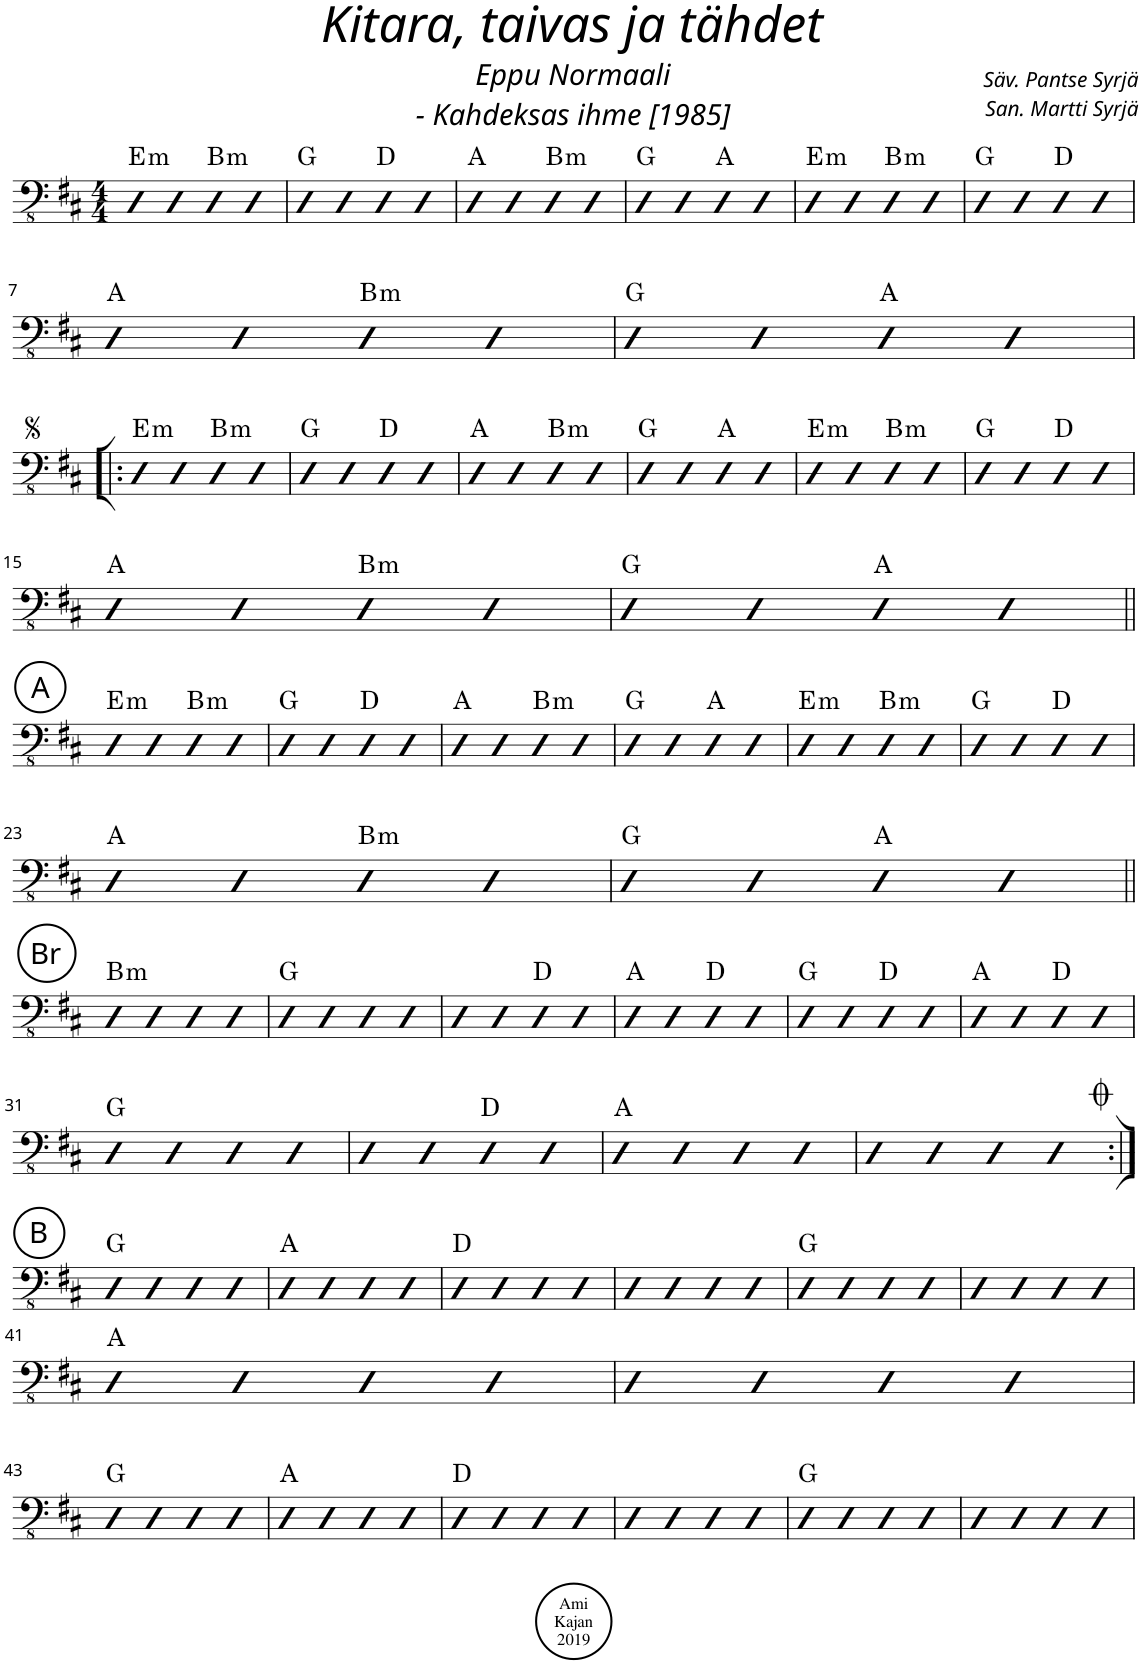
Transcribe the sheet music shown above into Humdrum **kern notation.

**kern	**harte
*part1	*part1
*staff1	*
*I"Acoustic Bass	*
*I'Bass	*
*clefFv4	*
*k[f#c#]	*
*M4/4	*
=1	=1
!	!LO:H:kt=m
4DD	E:min
4DD	.
!	!LO:H:kt=m
4DD	B:min
4DD	.
=2	=2
4DD	G:maj
4DD	.
4DD	D:maj
4DD	.
=3	=3
4DD	A:maj
4DD	.
!	!LO:H:kt=m
4DD	B:min
4DD	.
=4	=4
4DD	G:maj
4DD	.
4DD	A:maj
4DD	.
=5	=5
!	!LO:H:kt=m
4DD	E:min
4DD	.
!	!LO:H:kt=m
4DD	B:min
4DD	.
=6	=6
4DD	G:maj
4DD	.
4DD	D:maj
4DD	.
!!LO:LB:g=z
=7	=7
4DD	A:maj
4DD	.
!	!LO:H:kt=m
4DD	B:min
4DD	.
=8	=8
4DD	G:maj
4DD	.
4DD	A:maj
4DD	.
!!LO:LB:g=z
=9!|:	=9!|:
!	!LO:H:kt=m
4DD	E:min
4DD	.
!	!LO:H:kt=m
4DD	B:min
4DD	.
=10	=10
4DD	G:maj
4DD	.
4DD	D:maj
4DD	.
=11	=11
4DD	A:maj
4DD	.
!	!LO:H:kt=m
4DD	B:min
4DD	.
=12	=12
4DD	G:maj
4DD	.
4DD	A:maj
4DD	.
=13	=13
!	!LO:H:kt=m
4DD	E:min
4DD	.
!	!LO:H:kt=m
4DD	B:min
4DD	.
=14	=14
4DD	G:maj
4DD	.
4DD	D:maj
4DD	.
!!LO:LB:g=z
=15	=15
4DD	A:maj
4DD	.
!	!LO:H:kt=m
4DD	B:min
4DD	.
=16	=16
4DD	G:maj
4DD	.
4DD	A:maj
4DD	.
!!LO:LB:g=z
!!LO:REH:place=s1:a:cj:enc=circle:fs=14:t=A
=17||	=17||
!	!LO:H:kt=m
4DD	E:min
4DD	.
!	!LO:H:kt=m
4DD	B:min
4DD	.
=18	=18
4DD	G:maj
4DD	.
4DD	D:maj
4DD	.
=19	=19
4DD	A:maj
4DD	.
!	!LO:H:kt=m
4DD	B:min
4DD	.
=20	=20
4DD	G:maj
4DD	.
4DD	A:maj
4DD	.
=21	=21
!	!LO:H:kt=m
4DD	E:min
4DD	.
!	!LO:H:kt=m
4DD	B:min
4DD	.
=22	=22
4DD	G:maj
4DD	.
4DD	D:maj
4DD	.
!!LO:LB:g=z
=23	=23
4DD	A:maj
4DD	.
!	!LO:H:kt=m
4DD	B:min
4DD	.
=24	=24
4DD	G:maj
4DD	.
4DD	A:maj
4DD	.
!!LO:LB:g=z
!!LO:REH:place=s1:a:cj:enc=circle:fs=14:t=Br
=25||	=25||
!	!LO:H:kt=m
4DD	B:min
4DD	.
4DD	.
4DD	.
=26	=26
4DD	G:maj
4DD	.
4DD	.
4DD	.
=27	=27
4DD	.
4DD	.
4DD	D:maj
4DD	.
=28	=28
4DD	A:maj
4DD	.
4DD	D:maj
4DD	.
=29	=29
4DD	G:maj
4DD	.
4DD	D:maj
4DD	.
=30	=30
4DD	A:maj
4DD	.
4DD	D:maj
4DD	.
!!LO:LB:g=z
=31	=31
4DD	G:maj
4DD	.
4DD	.
4DD	.
=32	=32
4DD	.
4DD	.
4DD	D:maj
4DD	.
=33	=33
4DD	A:maj
4DD	.
4DD	.
4DD	.
=34	=34
4DD	.
4DD	.
4DD	.
4DD	.
!LO:TX:a:t=<i/><font size="27"/><font face="ScoreText"/>	!
!!LO:LB:g=z
!!LO:REH:place=s1:a:cj:enc=circle:fs=14:t=B
=35:|!	=35:|!
4DD	G:maj
4DD	.
4DD	.
4DD	.
=36	=36
4DD	A:maj
4DD	.
4DD	.
4DD	.
=37	=37
4DD	D:maj
4DD	.
4DD	.
4DD	.
=38	=38
4DD	.
4DD	.
4DD	.
4DD	.
=39	=39
4DD	G:maj
4DD	.
4DD	.
4DD	.
=40	=40
4DD	.
4DD	.
4DD	.
4DD	.
!!LO:LB:g=z
=41	=41
4DD	A:maj
4DD	.
4DD	.
4DD	.
=42	=42
4DD	.
4DD	.
4DD	.
4DD	.
!!LO:LB:g=z
=43	=43
4DD	G:maj
4DD	.
4DD	.
4DD	.
=44	=44
4DD	A:maj
4DD	.
4DD	.
4DD	.
=45	=45
4DD	D:maj
4DD	.
4DD	.
4DD	.
=46	=46
4DD	.
4DD	.
4DD	.
4DD	.
=47	=47
4DD	G:maj
4DD	.
4DD	.
4DD	.
=48	=48
4DD	.
4DD	.
4DD	.
4DD	.
=	=
*-	*-
